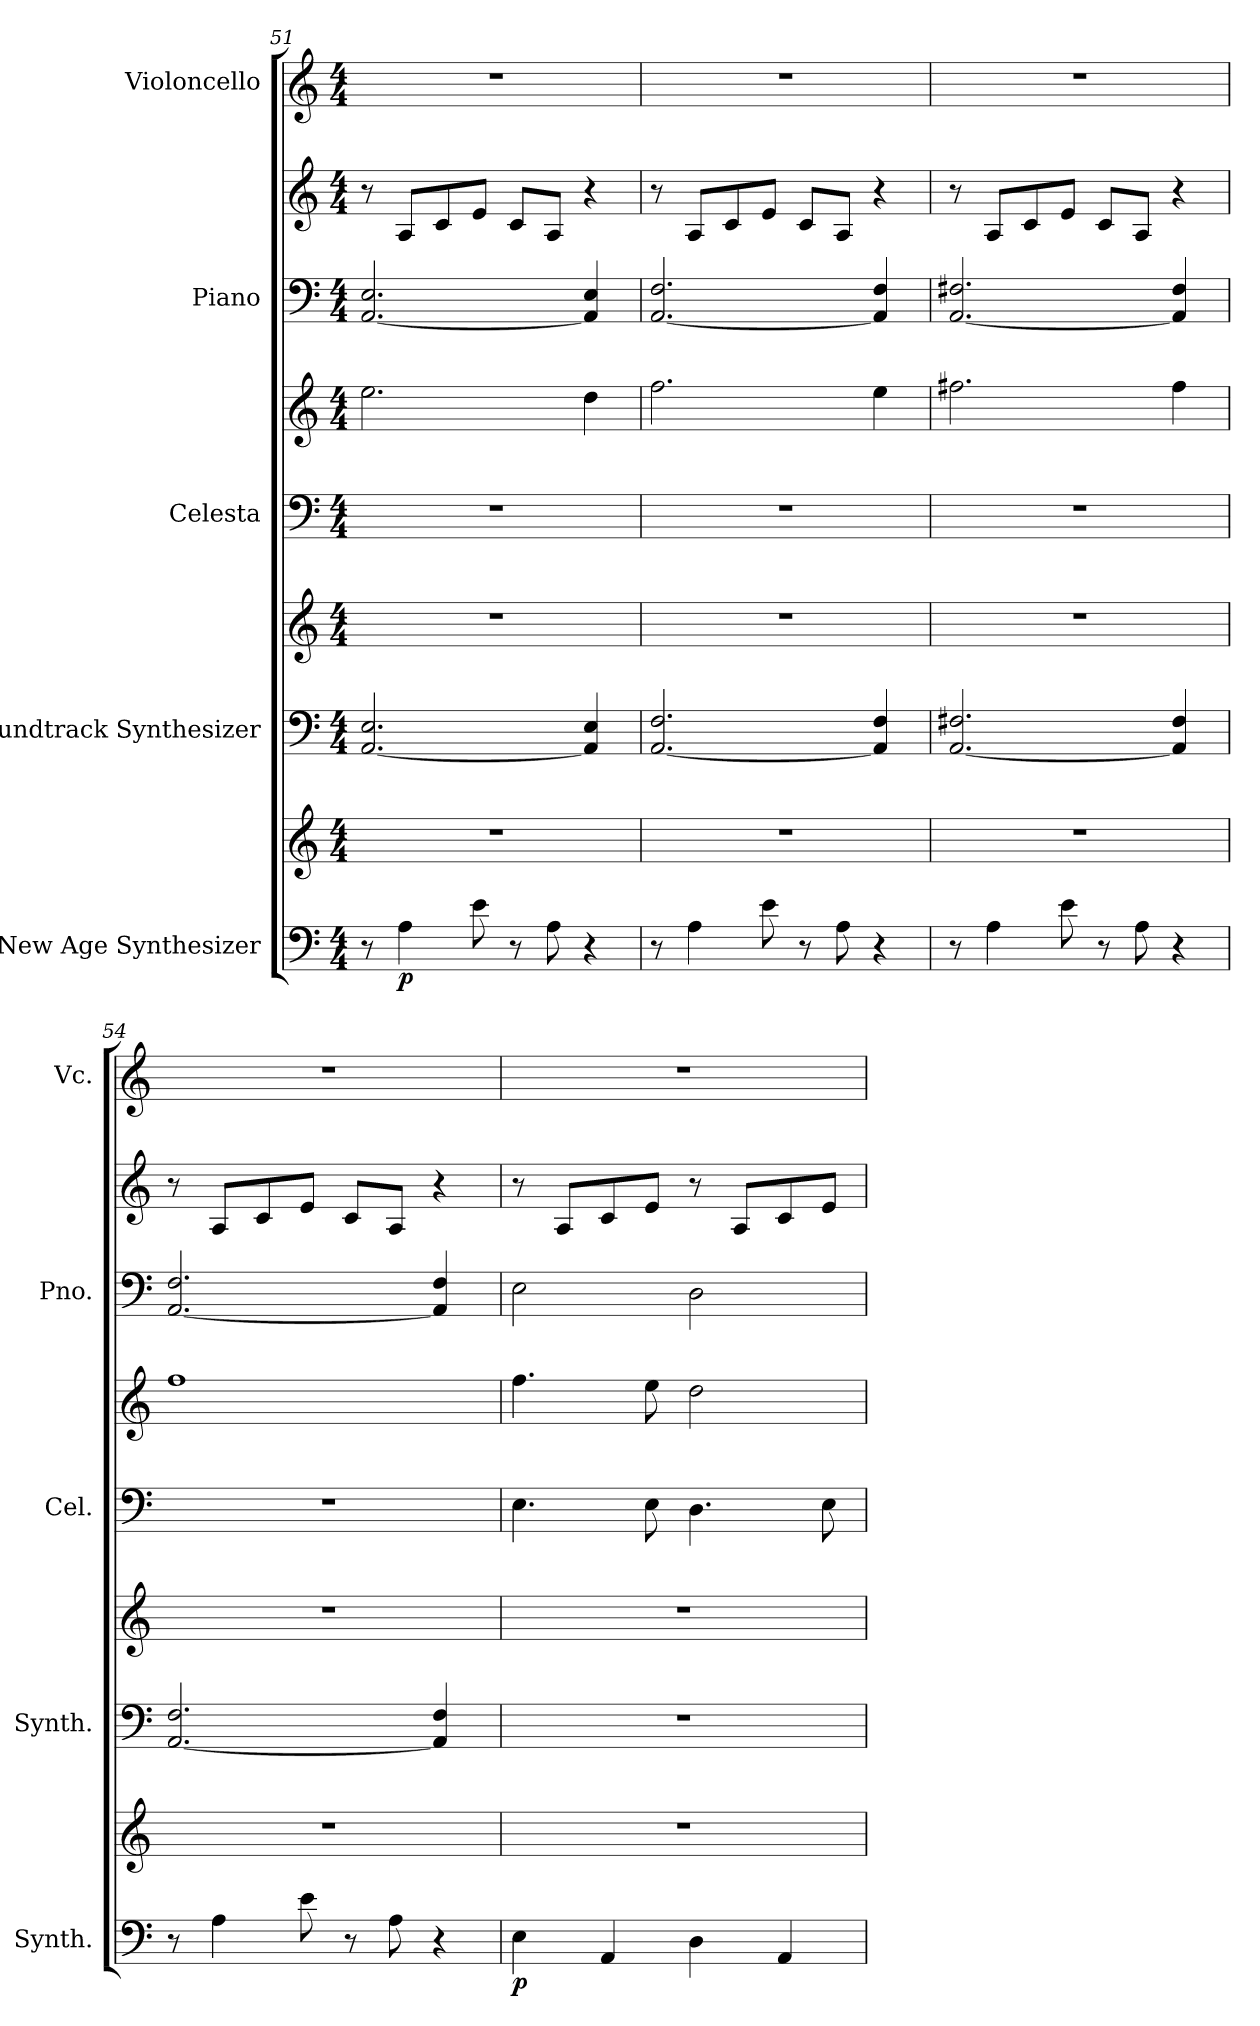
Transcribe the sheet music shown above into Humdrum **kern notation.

**kern	**kern	**dynam	**kern	**kern	**kern	**kern	**kern	**kern	**kern
*part5	*part5	*part5	*part4	*part4	*part3	*part3	*part2	*part2	*part1
*staff9	*staff8	*staff8/9	*staff7	*staff6	*staff5	*staff4	*staff3	*staff2	*staff1
*I"New Age Synthesizer	*	*	*I"Soundtrack Synthesizer	*	*I"Celesta	*	*I"Piano	*	*I"Violoncello
*I'Synth.	*	*	*I'Synth.	*	*I'Cel.	*	*I'Pno.	*	*I'Vc.
*clefF4	*clefG2	*	*clefF4	*clefG2	*clefF4	*clefG2	*clefF4	*clefG2	*clefG2
*	*	*	*	*	*ITrd-7c-12	*ITrd-7c-12	*	*	*
*k[]	*k[]	*	*k[]	*k[]	*k[]	*k[]	*k[]	*k[]	*k[]
*M4/4	*M4/4	*	*M4/4	*M4/4	*M4/4	*M4/4	*M4/4	*M4/4	*M4/4
=51	=51	=51	=51	=51	=51	=51	=51	=51	=51
8r	1r	.	[2.AA/ 2.E/	1r	1r	2.eee\	[2.AA/ 2.E/	8r	1r
!	!	!LO:DY:b=2	!	!	!	!	!	!	!
4A\	.	p	.	.	.	.	.	8A/L	.
.	.	.	.	.	.	.	.	8c/	.
8e\	.	.	.	.	.	.	.	8e/J	.
8r	.	.	.	.	.	.	.	8c/L	.
8A\	.	.	.	.	.	.	.	8A/J	.
4r	.	.	4AA/] 4E/	.	.	4ddd\	4AA/] 4E/	4r	.
=52	=52	=52	=52	=52	=52	=52	=52	=52	=52
8r	1r	.	[2.AA/ 2.F/	1r	1r	2.fff\	[2.AA/ 2.F/	8r	1r
4A\	.	.	.	.	.	.	.	8A/L	.
.	.	.	.	.	.	.	.	8c/	.
8e\	.	.	.	.	.	.	.	8e/J	.
8r	.	.	.	.	.	.	.	8c/L	.
8A\	.	.	.	.	.	.	.	8A/J	.
4r	.	.	4AA/] 4F/	.	.	4eee\	4AA/] 4F/	4r	.
=53	=53	=53	=53	=53	=53	=53	=53	=53	=53
8r	1r	.	[2.AA/ 2.F#X/	1r	1r	2.fff#X\	[2.AA/ 2.F#X/	8r	1r
4A\	.	.	.	.	.	.	.	8A/L	.
.	.	.	.	.	.	.	.	8c/	.
8e\	.	.	.	.	.	.	.	8e/J	.
8r	.	.	.	.	.	.	.	8c/L	.
8A\	.	.	.	.	.	.	.	8A/J	.
4r	.	.	4AA/] 4F#/	.	.	4fff#\	4AA/] 4F#/	4r	.
=54	=54	=54	=54	=54	=54	=54	=54	=54	=54
8r	1r	.	[2.AA/ 2.F/	1r	1r	1fff	[2.AA/ 2.F/	8r	1r
4A\	.	.	.	.	.	.	.	8A/L	.
.	.	.	.	.	.	.	.	8c/	.
8e\	.	.	.	.	.	.	.	8e/J	.
8r	.	.	.	.	.	.	.	8c/L	.
8A\	.	.	.	.	.	.	.	8A/J	.
4r	.	.	4AA/] 4F/	.	.	.	4AA/] 4F/	4r	.
=55	=55	=55	=55	=55	=55	=55	=55	=55	=55
*	*	*	*	*	*	*	*	*	*MM110
!	!	!LO:DY:b=2	!	!	!	!	!	!	!
4E\	1r	p	1r	1r	4.e\	4.fff\	2E\	8r	1r
.	.	.	.	.	.	.	.	8A/L	.
4AA/	.	.	.	.	.	.	.	8c/	.
.	.	.	.	.	8e\	8eee\	.	8e/J	.
4D\	.	.	.	.	4.d\	2ddd\	2D\	8r	.
.	.	.	.	.	.	.	.	8A/L	.
4AA/	.	.	.	.	.	.	.	8c/	.
.	.	.	.	.	8e\	.	.	8e/J	.
=	=	=	=	=	=	=	=	=	=
*-	*-	*-	*-	*-	*-	*-	*-	*-	*-
